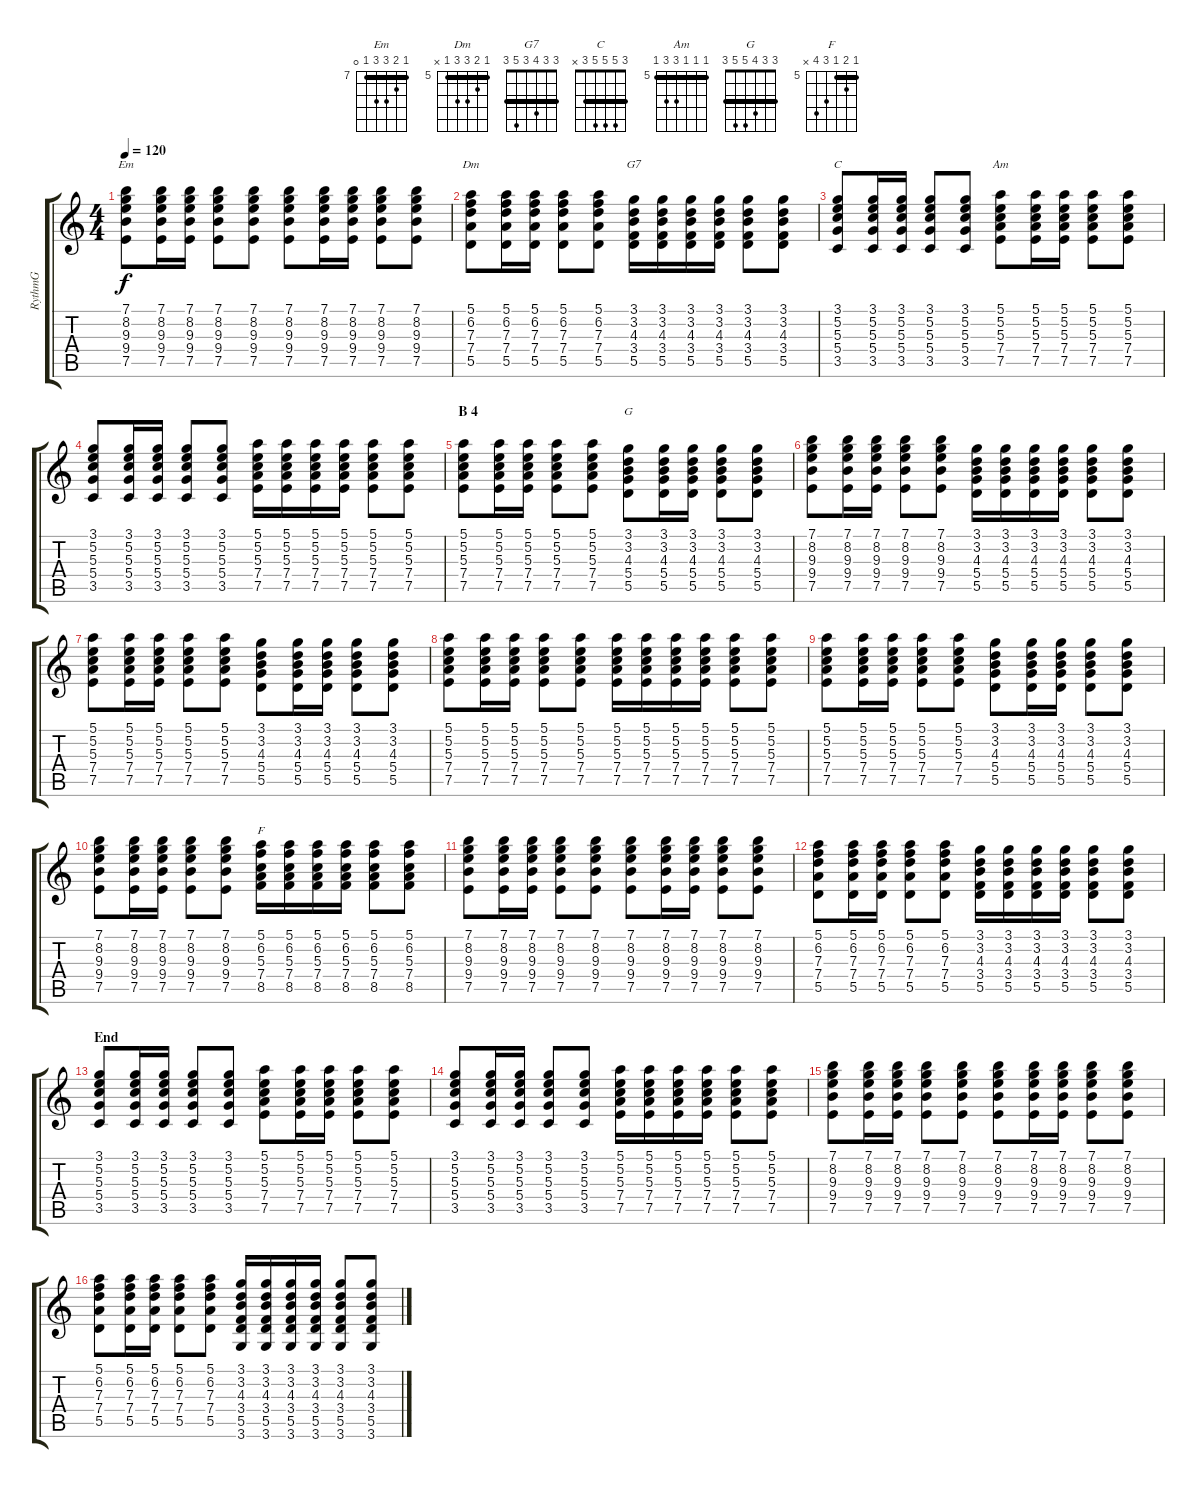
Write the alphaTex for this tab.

\track ("RythmG" "RythmG") {instrument acousticguitarnylon}
\staff {score tabs}
\tuning (E4 B3 G3 D3 A2 E2) {hide}
\chord ("Em" 7 8 9 9 7 0) {firstfret 7 barre 7}
\chord ("Dm" 5 6 7 7 5 x) {firstfret 5 barre 5}
\chord ("G7" 3 3 4 3 5 3) {barre 3}
\chord ("C" 3 5 5 5 3 x) {barre 3}
\chord ("Am" 5 5 5 7 7 5) {firstfret 5 barre 5}
\chord ("G" 3 3 4 5 5 3) {barre 3}
\chord ("F" 5 6 5 7 8 x) {firstfret 5 barre 5}
\ts (4 4)
\tempo 120
\clef g2
\ks c
(7.1 8.2 9.3 9.4 7.5).8{ch "Em" dy f} (7.1 8.2 9.3 9.4 7.5).16 (7.1 8.2 9.3 9.4 7.5).16 (7.1 8.2 9.3 9.4 7.5).8 (7.1 8.2 9.3 9.4 7.5).8 (7.1 8.2 9.3 9.4 7.5).8 (7.1 8.2 9.3 9.4 7.5).16 (7.1 8.2 9.3 9.4 7.5).16 (7.1 8.2 9.3 9.4 7.5).8 (7.1 8.2 9.3 9.4 7.5).8 |
(5.1 6.2 7.3 7.4 5.5).8{ch "Dm"} (5.1 6.2 7.3 7.4 5.5).16 (5.1 6.2 7.3 7.4 5.5).16 (5.1 6.2 7.3 7.4 5.5).8 (5.1 6.2 7.3 7.4 5.5).8 (3.1 3.2 4.3 3.4 5.5).16{ch "G7"} (3.1 3.2 4.3 3.4 5.5).16 (3.1 3.2 4.3 3.4 5.5).16 (3.1 3.2 4.3 3.4 5.5).16 (3.1 3.2 4.3 3.4 5.5).8 (3.1 3.2 4.3 3.4 5.5).8 |
(3.1 5.2 5.3 5.4 3.5).8{ch "C"} (3.1 5.2 5.3 5.4 3.5).16 (3.1 5.2 5.3 5.4 3.5).16 (3.1 5.2 5.3 5.4 3.5).8 (3.1 5.2 5.3 5.4 3.5).8 (5.1 5.2 5.3 7.4 7.5).8{ch "Am"} (5.1 5.2 5.3 7.4 7.5).16 (5.1 5.2 5.3 7.4 7.5).16 (5.1 5.2 5.3 7.4 7.5).8 (5.1 5.2 5.3 7.4 7.5).8 |
(3.1 5.2 5.3 5.4 3.5).8 (3.1 5.2 5.3 5.4 3.5).16 (3.1 5.2 5.3 5.4 3.5).16 (3.1 5.2 5.3 5.4 3.5).8 (3.1 5.2 5.3 5.4 3.5).8 (5.1 5.2 5.3 7.4 7.5).16 (5.1 5.2 5.3 7.4 7.5).16 (5.1 5.2 5.3 7.4 7.5).16 (5.1 5.2 5.3 7.4 7.5).16 (5.1 5.2 5.3 7.4 7.5).8 (5.1 5.2 5.3 7.4 7.5).8 |
\section ("" "B 4")
(5.1 5.2 5.3 7.4 7.5).8 (5.1 5.2 5.3 7.4 7.5).16 (5.1 5.2 5.3 7.4 7.5).16 (5.1 5.2 5.3 7.4 7.5).8 (5.1 5.2 5.3 7.4 7.5).8 (3.1 3.2 4.3 5.4 5.5).8{ch "G"} (3.1 3.2 4.3 5.4 5.5).16 (3.1 3.2 4.3 5.4 5.5).16 (3.1 3.2 4.3 5.4 5.5).8 (3.1 3.2 4.3 5.4 5.5).8 |
(7.1 8.2 9.3 9.4 7.5).8 (7.1 8.2 9.3 9.4 7.5).16 (7.1 8.2 9.3 9.4 7.5).16 (7.1 8.2 9.3 9.4 7.5).8 (7.1 8.2 9.3 9.4 7.5).8 (3.1 3.2 4.3 5.4 5.5).16 (3.1 3.2 4.3 5.4 5.5).16 (3.1 3.2 4.3 5.4 5.5).16 (3.1 3.2 4.3 5.4 5.5).16 (3.1 3.2 4.3 5.4 5.5).8 (3.1 3.2 4.3 5.4 5.5).8 |
(5.1 5.2 5.3 7.4 7.5).8 (5.1 5.2 5.3 7.4 7.5).16 (5.1 5.2 5.3 7.4 7.5).16 (5.1 5.2 5.3 7.4 7.5).8 (5.1 5.2 5.3 7.4 7.5).8 (3.1 3.2 4.3 5.4 5.5).8 (3.1 3.2 4.3 5.4 5.5).16 (3.1 3.2 4.3 5.4 5.5).16 (3.1 3.2 4.3 5.4 5.5).8 (3.1 3.2 4.3 5.4 5.5).8 |
(5.1 5.2 5.3 7.4 7.5).8 (5.1 5.2 5.3 7.4 7.5).16 (5.1 5.2 5.3 7.4 7.5).16 (5.1 5.2 5.3 7.4 7.5).8 (5.1 5.2 5.3 7.4 7.5).8 (5.1 5.2 5.3 7.4 7.5).16 (5.1 5.2 5.3 7.4 7.5).16 (5.1 5.2 5.3 7.4 7.5).16 (5.1 5.2 5.3 7.4 7.5).16 (5.1 5.2 5.3 7.4 7.5).8 (5.1 5.2 5.3 7.4 7.5).8 |
(5.1 5.2 5.3 7.4 7.5).8 (5.1 5.2 5.3 7.4 7.5).16 (5.1 5.2 5.3 7.4 7.5).16 (5.1 5.2 5.3 7.4 7.5).8 (5.1 5.2 5.3 7.4 7.5).8 (3.1 3.2 4.3 5.4 5.5).8 (3.1 3.2 4.3 5.4 5.5).16 (3.1 3.2 4.3 5.4 5.5).16 (3.1 3.2 4.3 5.4 5.5).8 (3.1 3.2 4.3 5.4 5.5).8 |
(7.1 8.2 9.3 9.4 7.5).8 (7.1 8.2 9.3 9.4 7.5).16 (7.1 8.2 9.3 9.4 7.5).16 (7.1 8.2 9.3 9.4 7.5).8 (7.1 8.2 9.3 9.4 7.5).8 (5.1 6.2 5.3 7.4 8.5).16{ch "F"} (5.1 6.2 5.3 7.4 8.5).16 (5.1 6.2 5.3 7.4 8.5).16 (5.1 6.2 5.3 7.4 8.5).16 (5.1 6.2 5.3 7.4 8.5).8 (5.1 6.2 5.3 7.4 8.5).8 |
(7.1 8.2 9.3 9.4 7.5).8 (7.1 8.2 9.3 9.4 7.5).16 (7.1 8.2 9.3 9.4 7.5).16 (7.1 8.2 9.3 9.4 7.5).8 (7.1 8.2 9.3 9.4 7.5).8 (7.1 8.2 9.3 9.4 7.5).8 (7.1 8.2 9.3 9.4 7.5).16 (7.1 8.2 9.3 9.4 7.5).16 (7.1 8.2 9.3 9.4 7.5).8 (7.1 8.2 9.3 9.4 7.5).8 |
(5.1 6.2 7.3 7.4 5.5).8 (5.1 6.2 7.3 7.4 5.5).16 (5.1 6.2 7.3 7.4 5.5).16 (5.1 6.2 7.3 7.4 5.5).8 (5.1 6.2 7.3 7.4 5.5).8 (3.1 3.2 4.3 3.4 5.5).16 (3.1 3.2 4.3 3.4 5.5).16 (3.1 3.2 4.3 3.4 5.5).16 (3.1 3.2 4.3 3.4 5.5).16 (3.1 3.2 4.3 3.4 5.5).8 (3.1 3.2 4.3 3.4 5.5).8 |
\section ("" "End")
(3.1 5.2 5.3 5.4 3.5).8 (3.1 5.2 5.3 5.4 3.5).16 (3.1 5.2 5.3 5.4 3.5).16 (3.1 5.2 5.3 5.4 3.5).8 (3.1 5.2 5.3 5.4 3.5).8 (5.1 5.2 5.3 7.4 7.5).8 (5.1 5.2 5.3 7.4 7.5).16 (5.1 5.2 5.3 7.4 7.5).16 (5.1 5.2 5.3 7.4 7.5).8 (5.1 5.2 5.3 7.4 7.5).8 |
(3.1 5.2 5.3 5.4 3.5).8 (3.1 5.2 5.3 5.4 3.5).16 (3.1 5.2 5.3 5.4 3.5).16 (3.1 5.2 5.3 5.4 3.5).8 (3.1 5.2 5.3 5.4 3.5).8 (5.1 5.2 5.3 7.4 7.5).16 (5.1 5.2 5.3 7.4 7.5).16 (5.1 5.2 5.3 7.4 7.5).16 (5.1 5.2 5.3 7.4 7.5).16 (5.1 5.2 5.3 7.4 7.5).8 (5.1 5.2 5.3 7.4 7.5).8 |
(7.1 8.2 9.3 9.4 7.5).8 (7.1 8.2 9.3 9.4 7.5).16 (7.1 8.2 9.3 9.4 7.5).16 (7.1 8.2 9.3 9.4 7.5).8 (7.1 8.2 9.3 9.4 7.5).8 (7.1 8.2 9.3 9.4 7.5).8 (7.1 8.2 9.3 9.4 7.5).16 (7.1 8.2 9.3 9.4 7.5).16 (7.1 8.2 9.3 9.4 7.5).8 (7.1 8.2 9.3 9.4 7.5).8 |
(5.1 6.2 7.3 7.4 5.5).8 (5.1 6.2 7.3 7.4 5.5).16 (5.1 6.2 7.3 7.4 5.5).16 (5.1 6.2 7.3 7.4 5.5).8 (5.1 6.2 7.3 7.4 5.5).8 (3.1 3.2 4.3 3.4 5.5 3.6).16 (3.1 3.2 4.3 3.4 5.5 3.6).16 (3.1 3.2 4.3 3.4 5.5 3.6).16 (3.1 3.2 4.3 3.4 5.5 3.6).16 (3.1 3.2 4.3 3.4 5.5 3.6).8 (3.1 3.2 4.3 3.4 5.5 3.6).8
